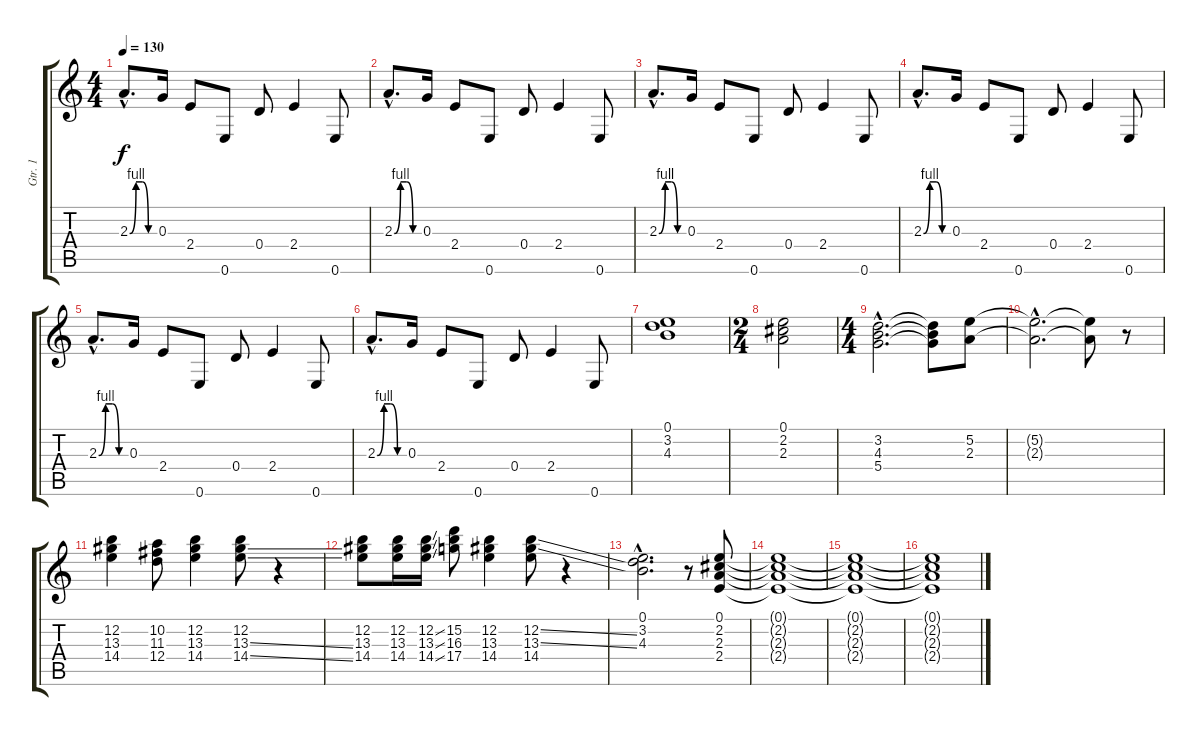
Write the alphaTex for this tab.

\track ("Gtr. 1" "Gtr. 1") {instrument overdrivenguitar}
\staff {score tabs}
\tuning (E4 B3 G3 D3 A2 E2) {hide}
\ts (4 4)
\tempo 130
\clef g2
\ks c
2.3{be (custom 0 0 15 4 30 4 45 0 60 0) hac}.8{d dy f} 0.3.16 2.4.8 0.6.8 0.4.8 2.4.4 0.6.8 |
2.3{be (custom 0 0 15 4 30 4 45 0 60 0) hac}.8{d} 0.3.16 2.4.8 0.6.8 0.4.8 2.4.4 0.6.8 |
2.3{be (custom 0 0 15 4 30 4 45 0 60 0) hac}.8{d} 0.3.16 2.4.8 0.6.8 0.4.8 2.4.4 0.6.8 |
2.3{be (custom 0 0 15 4 30 4 45 0 60 0) hac}.8{d} 0.3.16 2.4.8 0.6.8 0.4.8 2.4.4 0.6.8 |
2.3{be (custom 0 0 15 4 30 4 45 0 60 0) hac}.8{d} 0.3.16 2.4.8 0.6.8 0.4.8 2.4.4 0.6.8 |
2.3{be (custom 0 0 15 4 30 4 45 0 60 0) hac}.8{d} 0.3.16 2.4.8 0.6.8 0.4.8 2.4.4 0.6.8 |
(0.1 3.2 4.3).1 |
\ts (2 4)
(0.1 2.2 2.3).2 |
\ts (4 4)
(3.2{hac} 4.3{hac} 5.4{hac}).2{d} (3.2{t} 4.3{t} 5.4{t}).8 (5.2 2.3).8 |
(5.2{hac t} 2.3{hac t}).2{d} (5.2{t} 2.3{t}).8 r.8 |
(12.2 13.3 14.4).4 (10.2 11.3 12.4).8 (12.2 13.3 14.4).4 (12.2 13.3{ss} 14.4{ss}).8 r.4 |
(12.2 13.3 14.4).8 (12.2 13.3 14.4).16 (12.2{ss} 13.3{ss} 14.4{ss}).16 (15.2 16.3 17.4).8 (12.2 13.3 14.4).4 (12.2{ss} 13.3{ss} 14.4).8 r.4 |
(0.1{hac} 3.2{hac} 4.3{hac}).2{d} r.8 (0.1 2.2 2.3 2.4).8 |
(0.1{t} 2.2{t} 2.3{t} 2.4{t}).1 |
(0.1{t} 2.2{t} 2.3{t} 2.4{t}).1 |
(0.1{t} 2.2{t} 2.3{t} 2.4{t}).1
